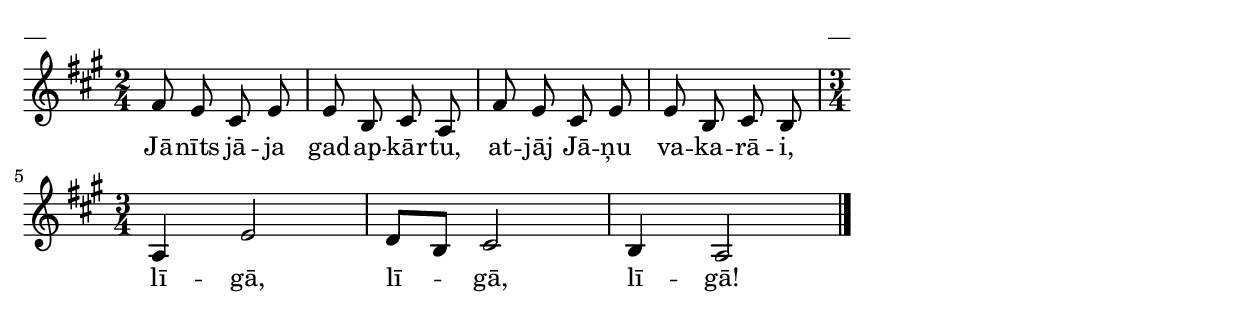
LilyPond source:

\version "2.13.16"
%\header {
%    title = "Jānīts jāja gadapkārtu",AA lapas, Jāņi
%}
\paper {
line-width = 14\cm
left-margin = 0.4\cm
between-system-padding = 0.1\cm
between-system-space = 0.1\cm
}
\layout {
indent = #0
ragged-last = ##f
}

voiceA = \relative c' {
\clef "treble"
\key a \major
\time 2/4
fis8 e cis e |
e8 b cis a |
fis'8 e cis e |
e8 b cis b |
\time 3/4
a4 e'2 |
d8[b ] cis2 |
b4 a2 |
\bar "|."
} 

lyricA = \lyricmode {
Jā -- nīts jā -- ja gad -- ap -- kār -- tu, at -- jāj Jā -- ņu va -- ka -- rā -- i, lī -- gā, lī -- gā, lī -- gā!
} 

fullScore = <<
\new Staff {
<<
\new Voice = "voiceA" { \oneVoice \autoBeamOff \voiceA }
\lyricsto "voiceA" \new Lyrics \lyricA
>>
}
>>

\score {
\fullScore
\header { piece = "__" opus = "__" }
}
\markup { \with-color #(x11-color 'white) \sans \smaller "__" }
\score {
\unfoldRepeats
\fullScore
\midi {
\context { \Staff \remove "Staff_performer" }
\context { \Voice \consists "Staff_performer" }
}
}


